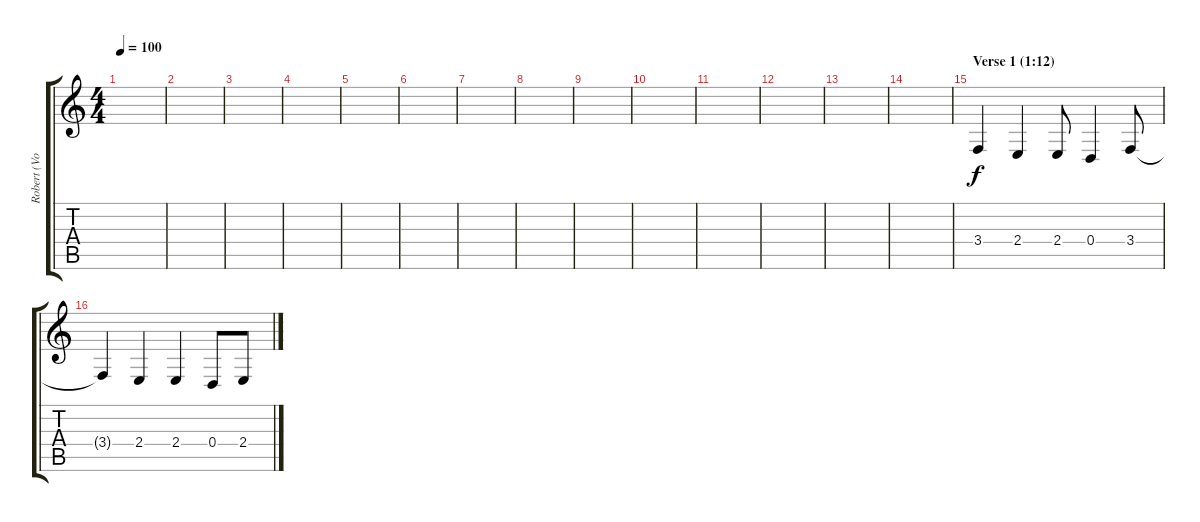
\track ("Robert (Vocals)" "Robert (Vo") {instrument flute}
\staff {score tabs}
\tuning (E4 B3 G3 D3 A2 E2) {hide}
\ts (4 4)
\tempo 100
\clef g2
\ks c
|
|
|
|
|
|
|
|
|
|
|
|
|
|
\section ("" "Verse 1 (1:12)")
3.4.4 2.4.4 2.4.8 0.4.4 3.4.8 |
3.4{t}.4 2.4.4 2.4.4 0.4.8 2.4.8
